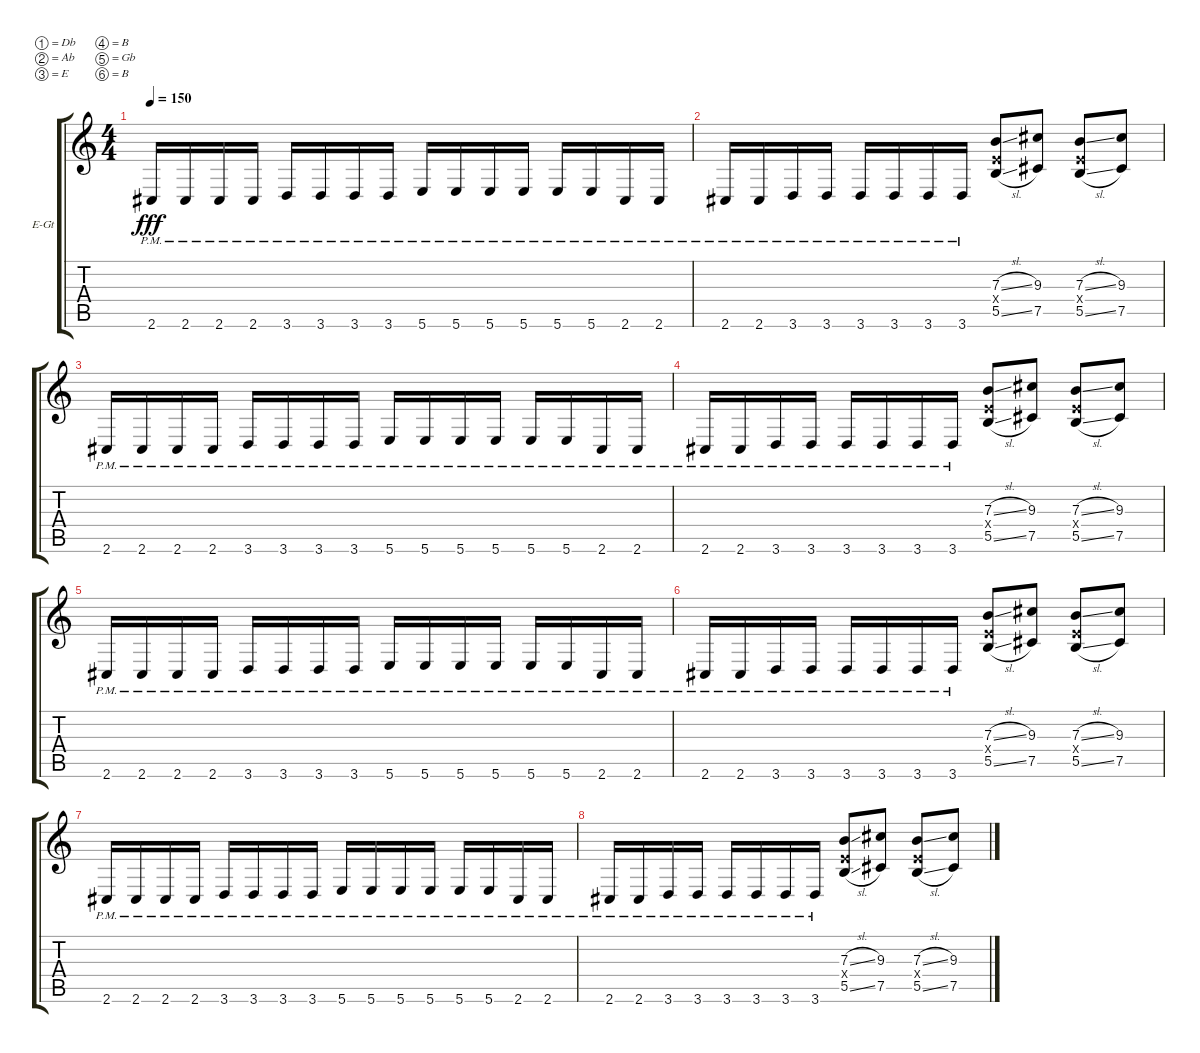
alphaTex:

\bracketExtendMode groupsimilarinstruments
\firstSystemTrackNameOrientation horizontal
\otherSystemsTrackNameOrientation horizontal
\track ("Phil Demmel (Distorted)" "E-Gt") {instrument distortionguitar}
\staff {score tabs}
\tuning (Db4 Ab3 E3 B2 Gb2 B1)
\ts (4 4)
\tempo 150
\clef g2
\ks c
2.6{pm}.16{dy fff} 2.6{pm}.16 2.6{pm}.16 2.6{pm}.16 3.6{pm}.16 3.6{pm}.16 3.6{pm}.16 3.6{pm}.16 5.6{pm}.16 5.6{pm}.16 5.6{pm}.16 5.6{pm}.16 5.6{pm}.16 5.6{pm}.16 2.6{pm}.16 2.6{pm}.16 |
2.6{pm}.16 2.6{pm}.16 3.6{pm}.16 3.6{pm}.16 3.6{pm}.16 3.6{pm}.16 3.6{pm}.16 3.6{pm}.16 (7.3{sl} 5.5{sl} 5.4{x}).8 (9.3 7.5).8 (7.3{sl} 5.5{sl} 5.4{x}).8 (9.3 7.5).8 |
2.6{pm}.16 2.6{pm}.16 2.6{pm}.16 2.6{pm}.16 3.6{pm}.16 3.6{pm}.16 3.6{pm}.16 3.6{pm}.16 5.6{pm}.16 5.6{pm}.16 5.6{pm}.16 5.6{pm}.16 5.6{pm}.16 5.6{pm}.16 2.6{pm}.16 2.6{pm}.16 |
2.6{pm}.16 2.6{pm}.16 3.6{pm}.16 3.6{pm}.16 3.6{pm}.16 3.6{pm}.16 3.6{pm}.16 3.6{pm}.16 (7.3{sl} 5.5{sl} 5.4{x}).8 (9.3 7.5).8 (7.3{sl} 5.5{sl} 5.4{x}).8 (9.3 7.5).8 |
2.6{pm}.16 2.6{pm}.16 2.6{pm}.16 2.6{pm}.16 3.6{pm}.16 3.6{pm}.16 3.6{pm}.16 3.6{pm}.16 5.6{pm}.16 5.6{pm}.16 5.6{pm}.16 5.6{pm}.16 5.6{pm}.16 5.6{pm}.16 2.6{pm}.16 2.6{pm}.16 |
2.6{pm}.16 2.6{pm}.16 3.6{pm}.16 3.6{pm}.16 3.6{pm}.16 3.6{pm}.16 3.6{pm}.16 3.6{pm}.16 (7.3{sl} 5.5{sl} 5.4{x}).8 (9.3 7.5).8 (7.3{sl} 5.5{sl} 5.4{x}).8 (9.3 7.5).8 |
2.6{pm}.16 2.6{pm}.16 2.6{pm}.16 2.6{pm}.16 3.6{pm}.16 3.6{pm}.16 3.6{pm}.16 3.6{pm}.16 5.6{pm}.16 5.6{pm}.16 5.6{pm}.16 5.6{pm}.16 5.6{pm}.16 5.6{pm}.16 2.6{pm}.16 2.6{pm}.16 |
2.6{pm}.16 2.6{pm}.16 3.6{pm}.16 3.6{pm}.16 3.6{pm}.16 3.6{pm}.16 3.6{pm}.16 3.6{pm}.16 (7.3{sl} 5.5{sl} 5.4{x}).8 (9.3 7.5).8 (7.3{sl} 5.5{sl} 5.4{x}).8 (9.3 7.5).8
